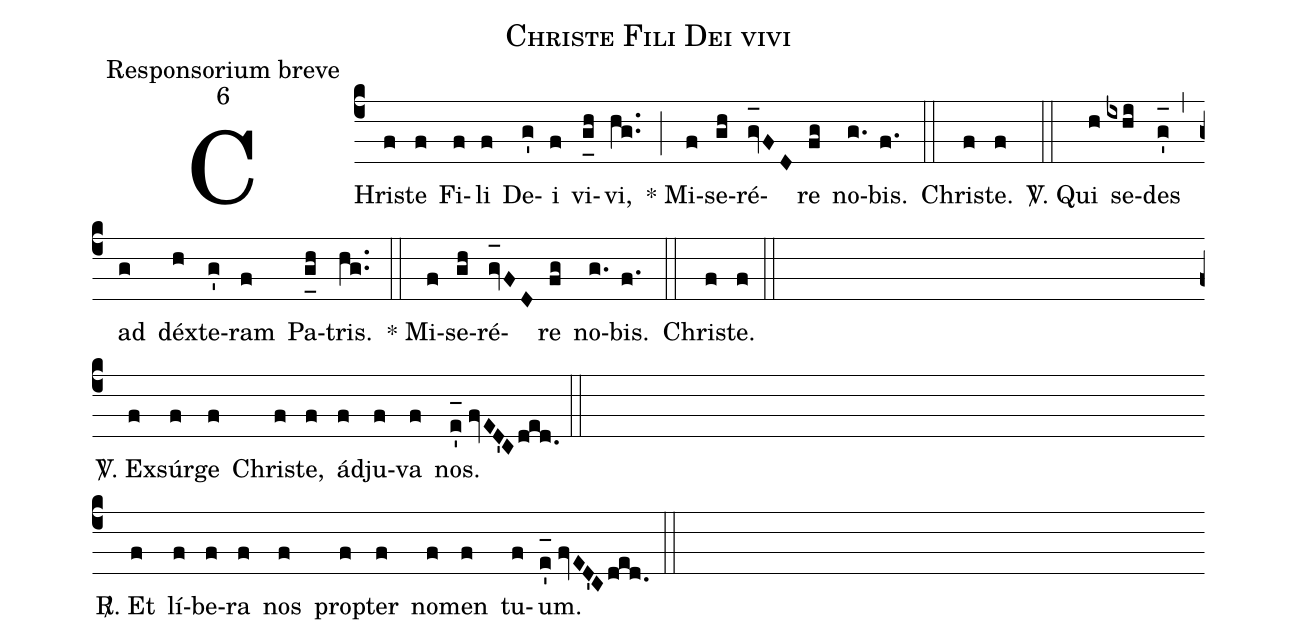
name:Christe Fili Dei vivi;
office-part:Responsorium breve;
mode:6;
%%
(c4) CHri(f)ste(f) Fi(f)li(f) De(g')i(f) vi(g_[uh:l]h)vi,(hg..) (;) * Mi(f)se(gh)ré(gv_[oh:h]FD)re(fg) no(g.)bis.(f.) (::)
Chri(f)ste.(f) (::)
<sp>V/</sp>. Qui(h) se(ixhi)des(g'_[oh:h]) (,) ad(g) déx(h)te(g')ram(f) Pa(g_[uh:l]h)tris.(hg..) (::) * Mi(f)se(gh)ré(gv_[oh:h]FD)re(fg) no(g.)bis.(f.) (::)
Chri(f)ste.(f) (::) (Z)

<sp>V/</sp>. Ex(f)súr(f)ge(f) Chri(f)ste,(f) ád(f)ju(f)va(f) nos.(e'_[oh:h]//fvED'Cded.) (::) (Z-)
<sp>R/</sp>. Et(f) lí(f)be(f)ra(f) nos(f) pro(f)pter(f) no(f)men(f) tu(f)um.(e'_[oh:h]//fvED'Cded.) (::)
